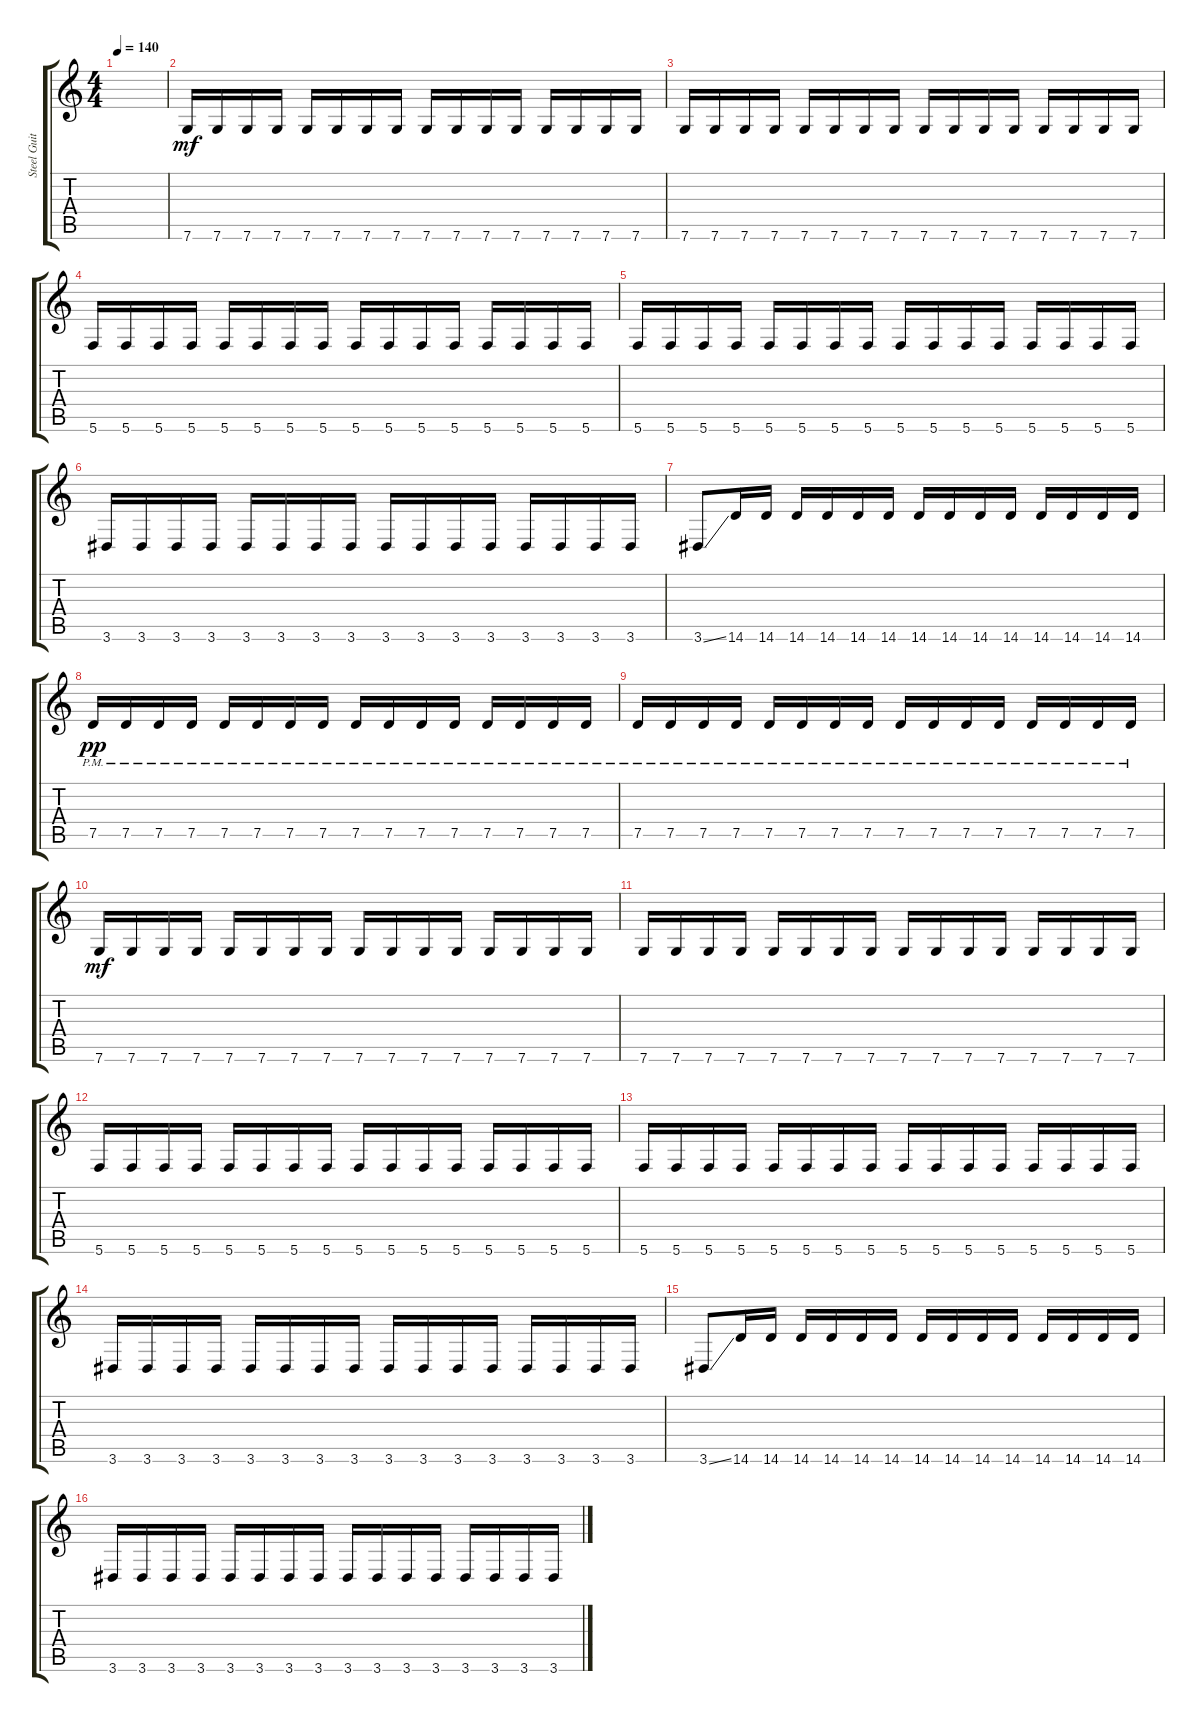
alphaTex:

\track ("Steel Guitar" "Steel Guit") {instrument electricguitarclean}
\staff {score tabs}
\tuning (D4 A3 F3 C3 G2 C2) {hide}
\ts (4 4)
\tempo 140
\clef g2
\ks c
|
7.6.16{dy mf} 7.6.16 7.6.16 7.6.16 7.6.16 7.6.16 7.6.16 7.6.16 7.6.16 7.6.16 7.6.16 7.6.16 7.6.16 7.6.16 7.6.16 7.6.16 |
7.6.16 7.6.16 7.6.16 7.6.16 7.6.16 7.6.16 7.6.16 7.6.16 7.6.16 7.6.16 7.6.16 7.6.16 7.6.16 7.6.16 7.6.16 7.6.16 |
5.6.16 5.6.16 5.6.16 5.6.16 5.6.16 5.6.16 5.6.16 5.6.16 5.6.16 5.6.16 5.6.16 5.6.16 5.6.16 5.6.16 5.6.16 5.6.16 |
5.6.16 5.6.16 5.6.16 5.6.16 5.6.16 5.6.16 5.6.16 5.6.16 5.6.16 5.6.16 5.6.16 5.6.16 5.6.16 5.6.16 5.6.16 5.6.16 |
3.6.16 3.6.16 3.6.16 3.6.16 3.6.16 3.6.16 3.6.16 3.6.16 3.6.16 3.6.16 3.6.16 3.6.16 3.6.16 3.6.16 3.6.16 3.6.16 |
3.6{ss}.8 14.6.16 14.6.16 14.6.16 14.6.16 14.6.16 14.6.16 14.6.16 14.6.16 14.6.16 14.6.16 14.6.16 14.6.16 14.6.16 14.6.16 |
7.5{pm}.16{dy pp volume 0} 7.5{pm}.16 7.5{pm}.16 7.5{pm}.16 7.5{pm}.16 7.5{pm}.16 7.5{pm}.16 7.5{pm}.16 7.5{pm}.16 7.5{pm}.16 7.5{pm}.16 7.5{pm}.16 7.5{pm}.16 7.5{pm}.16 7.5{pm}.16 7.5{pm}.16 |
7.5{pm}.16 7.5{pm}.16 7.5{pm}.16 7.5{pm}.16 7.5{pm}.16 7.5{pm}.16 7.5{pm}.16 7.5{pm}.16 7.5{pm}.16 7.5{pm}.16 7.5{pm}.16 7.5{pm}.16 7.5{pm}.16 7.5{pm}.16 7.5{pm}.16{volume 6} 7.5{pm}.16{volume 10} |
7.6.16{dy mf} 7.6.16 7.6.16 7.6.16 7.6.16 7.6.16 7.6.16 7.6.16 7.6.16 7.6.16 7.6.16 7.6.16 7.6.16 7.6.16 7.6.16 7.6.16 |
7.6.16 7.6.16 7.6.16 7.6.16 7.6.16 7.6.16 7.6.16 7.6.16 7.6.16 7.6.16 7.6.16 7.6.16 7.6.16 7.6.16 7.6.16 7.6.16 |
5.6.16 5.6.16 5.6.16 5.6.16 5.6.16 5.6.16 5.6.16 5.6.16 5.6.16 5.6.16 5.6.16 5.6.16 5.6.16 5.6.16 5.6.16 5.6.16 |
5.6.16 5.6.16 5.6.16 5.6.16 5.6.16 5.6.16 5.6.16 5.6.16 5.6.16 5.6.16 5.6.16 5.6.16 5.6.16 5.6.16 5.6.16 5.6.16 |
3.6.16 3.6.16 3.6.16 3.6.16 3.6.16 3.6.16 3.6.16 3.6.16 3.6.16 3.6.16 3.6.16 3.6.16 3.6.16 3.6.16 3.6.16 3.6.16 |
3.6{ss}.8 14.6.16 14.6.16 14.6.16 14.6.16 14.6.16 14.6.16 14.6.16 14.6.16 14.6.16 14.6.16 14.6.16 14.6.16 14.6.16 14.6.16 |
3.6.16 3.6.16 3.6.16 3.6.16 3.6.16 3.6.16 3.6.16 3.6.16 3.6.16 3.6.16 3.6.16 3.6.16 3.6.16 3.6.16 3.6.16 3.6.16
